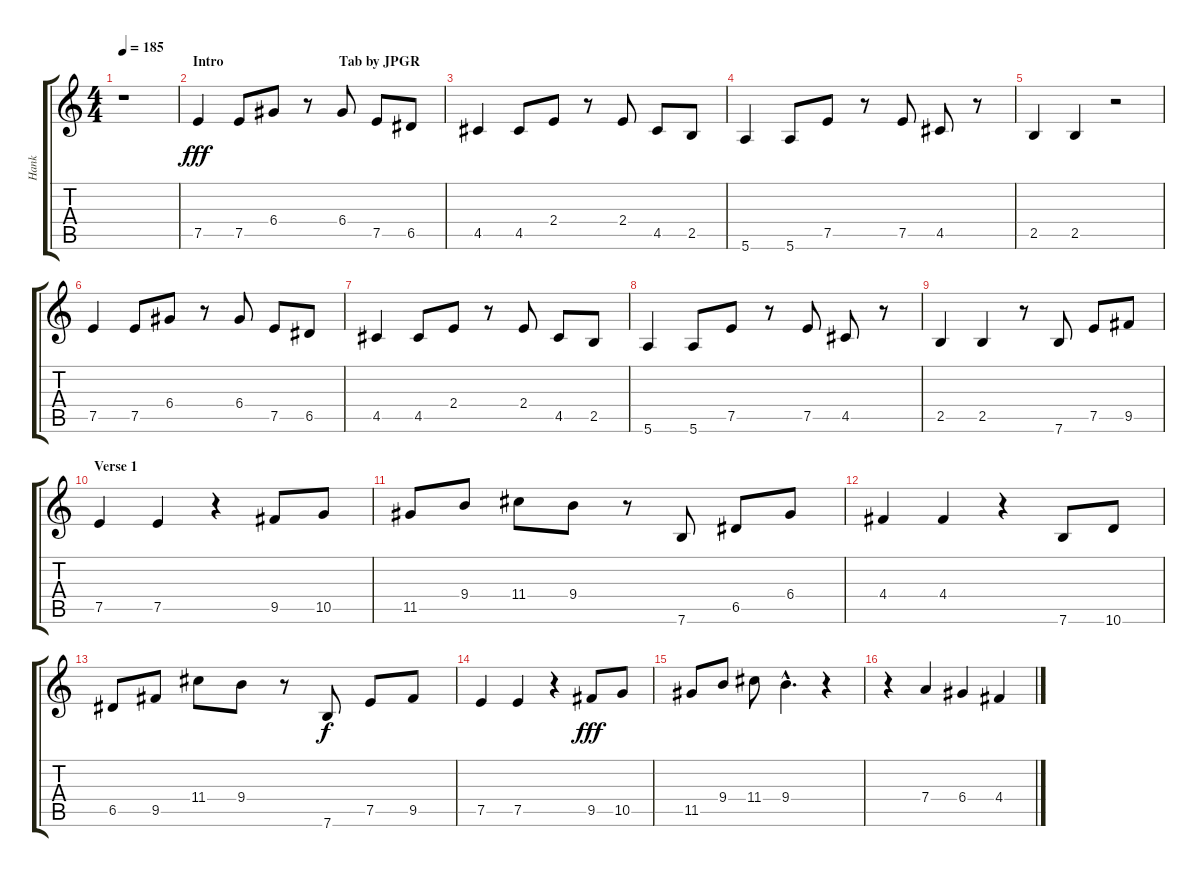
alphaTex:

\track ("Hank" "Hank") {instrument electricguitarmuted}
\staff {score tabs}
\tuning (E4 B3 G3 D3 A2 E2) {hide}
\ts (4 4)
\tempo 185
\clef g2
\ks c
r.1{dy fff instrument electricguitarmuted} |
\section ("" "Intro                                 Tab by JPGR")
7.5.4 7.5.8 6.4.8 r.8 6.4.8 7.5.8 6.5.8 |
4.5.4 4.5.8 2.4.8 r.8 2.4.8 4.5.8 2.5.8 |
5.6.4 5.6.8 7.5.8 r.8 7.5.8 4.5.8 r.8 |
2.5.4 2.5.4 r.2 |
7.5.4 7.5.8 6.4.8 r.8 6.4.8 7.5.8 6.5.8 |
4.5.4 4.5.8 2.4.8 r.8 2.4.8 4.5.8 2.5.8 |
5.6.4 5.6.8 7.5.8 r.8 7.5.8 4.5.8 r.8 |
2.5.4 2.5.4 r.8 7.6.8 7.5.8 9.5.8 |
\section ("" "Verse 1")
7.5.4 7.5.4 r.4 9.5.8 10.5.8 |
11.5.8 9.4.8 11.4.8 9.4.8 r.8 7.6.8 6.5.8 6.4.8 |
4.4.4 4.4.4 r.4 7.6.8 10.6.8 |
6.5.8 9.5.8 11.4.8 9.4.8 r.8 7.6.8{dy f} 7.5.8 9.5.8 |
7.5.4 7.5.4 r.4 9.5.8{dy fff} 10.5.8 |
11.5.8 9.4.8 11.4.8 9.4{hac}.4{d} r.4 |
r.4 7.4.4 6.4.4 4.4.4
